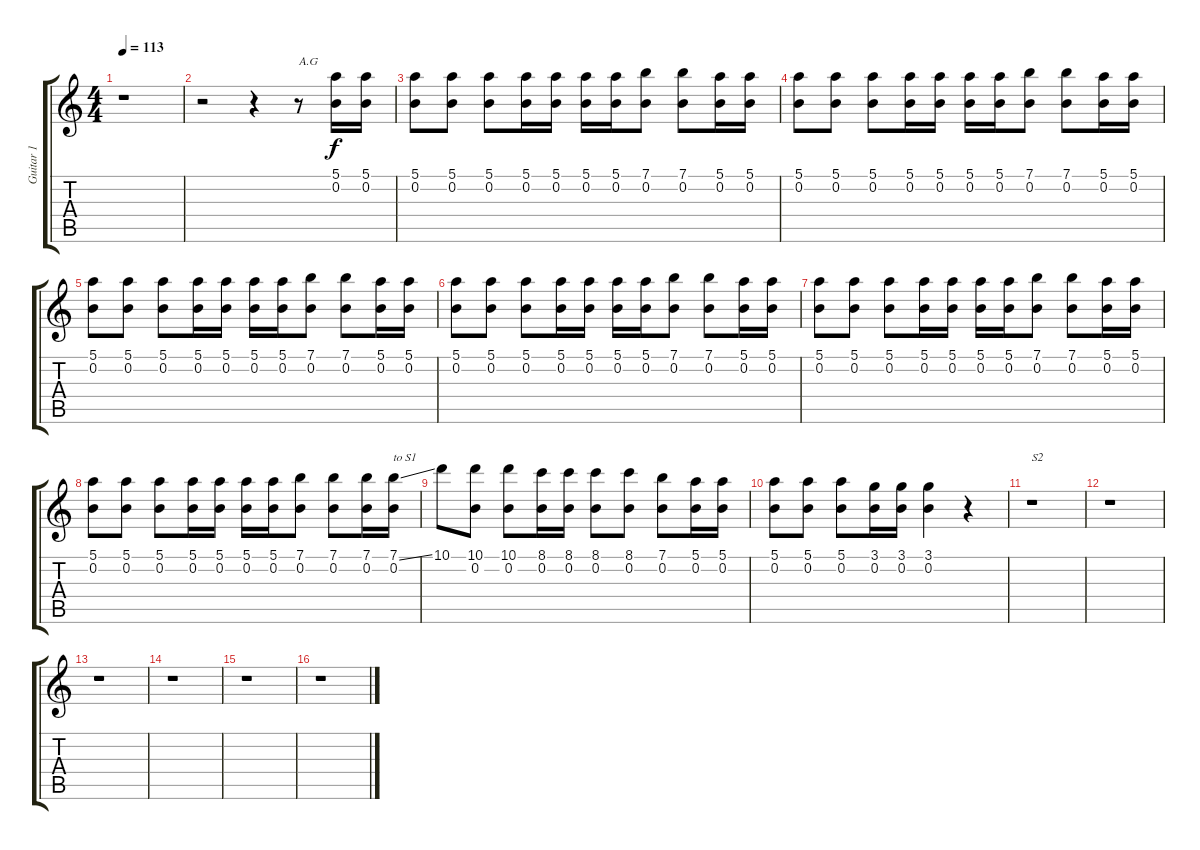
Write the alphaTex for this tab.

\track ("Guitar 1" "Guitar 1") {instrument distortionguitar}
\staff {score tabs}
\tuning (E4 B3 G3 D3 A2 E2) {hide}
\ts (4 4)
\tempo 113
\clef g2
\ks c
r.1{dy f} |
r.2 r.4 r.8{txt "A.G" volume 11 instrument acousticguitarsteel} (5.1 0.2).16 (5.1 0.2).16 |
(5.1 0.2).8 (5.1 0.2).8 (5.1 0.2).8 (5.1 0.2).16 (5.1 0.2).16 (5.1 0.2).16 (5.1 0.2).16 (7.1 0.2).8 (7.1 0.2).8 (5.1 0.2).16 (5.1 0.2).16 |
(5.1 0.2).8 (5.1 0.2).8 (5.1 0.2).8 (5.1 0.2).16 (5.1 0.2).16 (5.1 0.2).16 (5.1 0.2).16 (7.1 0.2).8 (7.1 0.2).8 (5.1 0.2).16 (5.1 0.2).16 |
(5.1 0.2).8 (5.1 0.2).8 (5.1 0.2).8 (5.1 0.2).16 (5.1 0.2).16 (5.1 0.2).16 (5.1 0.2).16 (7.1 0.2).8 (7.1 0.2).8 (5.1 0.2).16 (5.1 0.2).16 |
(5.1 0.2).8 (5.1 0.2).8 (5.1 0.2).8 (5.1 0.2).16 (5.1 0.2).16 (5.1 0.2).16 (5.1 0.2).16 (7.1 0.2).8 (7.1 0.2).8 (5.1 0.2).16 (5.1 0.2).16 |
(5.1 0.2).8 (5.1 0.2).8 (5.1 0.2).8 (5.1 0.2).16 (5.1 0.2).16 (5.1 0.2).16 (5.1 0.2).16 (7.1 0.2).8 (7.1 0.2).8 (5.1 0.2).16 (5.1 0.2).16 |
(5.1 0.2).8 (5.1 0.2).8 (5.1 0.2).8 (5.1 0.2).16 (5.1 0.2).16 (5.1 0.2).16 (5.1 0.2).16 (7.1 0.2).8 (7.1 0.2).8 (7.1 0.2).16 (7.1{ss} 0.2).16{txt "to S1"} |
10.1.8 (10.1 0.2).8 (10.1 0.2).8 (8.1 0.2).16 (8.1 0.2).16 (8.1 0.2).8 (8.1 0.2).8 (7.1 0.2).8 (5.1 0.2).16 (5.1 0.2).16 |
(5.1 0.2).8 (5.1 0.2).8 (5.1 0.2).8 (3.1 0.2).16 (3.1 0.2).16 (3.1 0.2).4 r.4 |
r.1{txt "S2" volume 13 instrument distortionguitar} |
r.1 |
r.1 |
r.1 |
r.1 |
r.1
